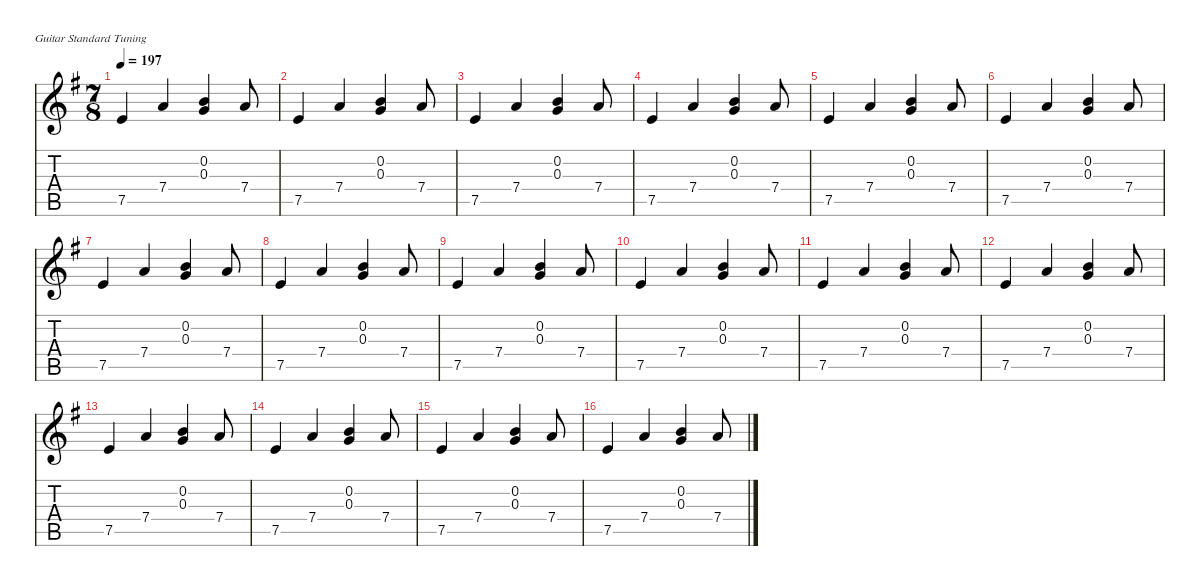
\defaultSystemsLayout 4
\hideDynamics
\bracketExtendMode nobrackets
\singleTrackTrackNamePolicy hidden
\multiTrackTrackNamePolicy hidden
\firstSystemTrackNameMode fullname
\firstSystemTrackNameOrientation horizontal
\otherSystemsTrackNameOrientation horizontal
\track ("Guitar 1" "dist.guit.") {mute instrument distortionguitar}
\staff {score tabs}
\tuning (E4 B3 G3 D3 A2 E2)
\ts (7 8)
\tempo 197
\clef g2
\ks eminor
7.5{acc forcenatural}.4{dy mp beam Up} 7.4{acc forcenatural}.4{beam Up} (0.2{acc forcenatural} 0.3{acc forcenatural}).4{beam Up} 7.4{acc forcenatural}.8{beam Up} |
7.5{acc forcenatural}.4{beam Up} 7.4{acc forcenatural}.4{beam Up} (0.2{acc forcenatural} 0.3{acc forcenatural}).4{beam Up} 7.4{acc forcenatural}.8{beam Up} |
7.5{acc forcenatural}.4{beam Up} 7.4{acc forcenatural}.4{beam Up} (0.2{acc forcenatural} 0.3{acc forcenatural}).4{beam Up} 7.4{acc forcenatural}.8{beam Up} |
7.5{acc forcenatural}.4{beam Up} 7.4{acc forcenatural}.4{beam Up} (0.2{acc forcenatural} 0.3{acc forcenatural}).4{beam Up} 7.4{acc forcenatural}.8{beam Up} |
7.5{acc forcenatural}.4{beam Up} 7.4{acc forcenatural}.4{beam Up} (0.2{acc forcenatural} 0.3{acc forcenatural}).4{beam Up} 7.4{acc forcenatural}.8{beam Up} |
7.5{acc forcenatural}.4{beam Up} 7.4{acc forcenatural}.4{beam Up} (0.2{acc forcenatural} 0.3{acc forcenatural}).4{beam Up} 7.4{acc forcenatural}.8{beam Up} |
7.5{acc forcenatural}.4{beam Up} 7.4{acc forcenatural}.4{beam Up} (0.2{acc forcenatural} 0.3{acc forcenatural}).4{beam Up} 7.4{acc forcenatural}.8{beam Up} |
7.5{acc forcenatural}.4{beam Up} 7.4{acc forcenatural}.4{beam Up} (0.2{acc forcenatural} 0.3{acc forcenatural}).4{beam Up} 7.4{acc forcenatural}.8{beam Up} |
7.5{acc forcenatural}.4{beam Up} 7.4{acc forcenatural}.4{beam Up} (0.2{acc forcenatural} 0.3{acc forcenatural}).4{beam Up} 7.4{acc forcenatural}.8{beam Up} |
7.5{acc forcenatural}.4{beam Up} 7.4{acc forcenatural}.4{beam Up} (0.2{acc forcenatural} 0.3{acc forcenatural}).4{beam Up} 7.4{acc forcenatural}.8{beam Up} |
7.5{acc forcenatural}.4{beam Up} 7.4{acc forcenatural}.4{beam Up} (0.2{acc forcenatural} 0.3{acc forcenatural}).4{beam Up} 7.4{acc forcenatural}.8{beam Up} |
7.5{acc forcenatural}.4{beam Up} 7.4{acc forcenatural}.4{beam Up} (0.2{acc forcenatural} 0.3{acc forcenatural}).4{beam Up} 7.4{acc forcenatural}.8{beam Up} |
7.5{acc forcenatural}.4{beam Up} 7.4{acc forcenatural}.4{beam Up} (0.2{acc forcenatural} 0.3{acc forcenatural}).4{beam Up} 7.4{acc forcenatural}.8{beam Up} |
7.5{acc forcenatural}.4{beam Up} 7.4{acc forcenatural}.4{beam Up} (0.2{acc forcenatural} 0.3{acc forcenatural}).4{beam Up} 7.4{acc forcenatural}.8{beam Up} |
7.5{acc forcenatural}.4{beam Up} 7.4{acc forcenatural}.4{beam Up} (0.2{acc forcenatural} 0.3{acc forcenatural}).4{beam Up} 7.4{acc forcenatural}.8{beam Up} |
7.5{acc forcenatural}.4{beam Up} 7.4{acc forcenatural}.4{beam Up} (0.2{acc forcenatural} 0.3{acc forcenatural}).4{beam Up} 7.4{acc forcenatural}.8{beam Up}
